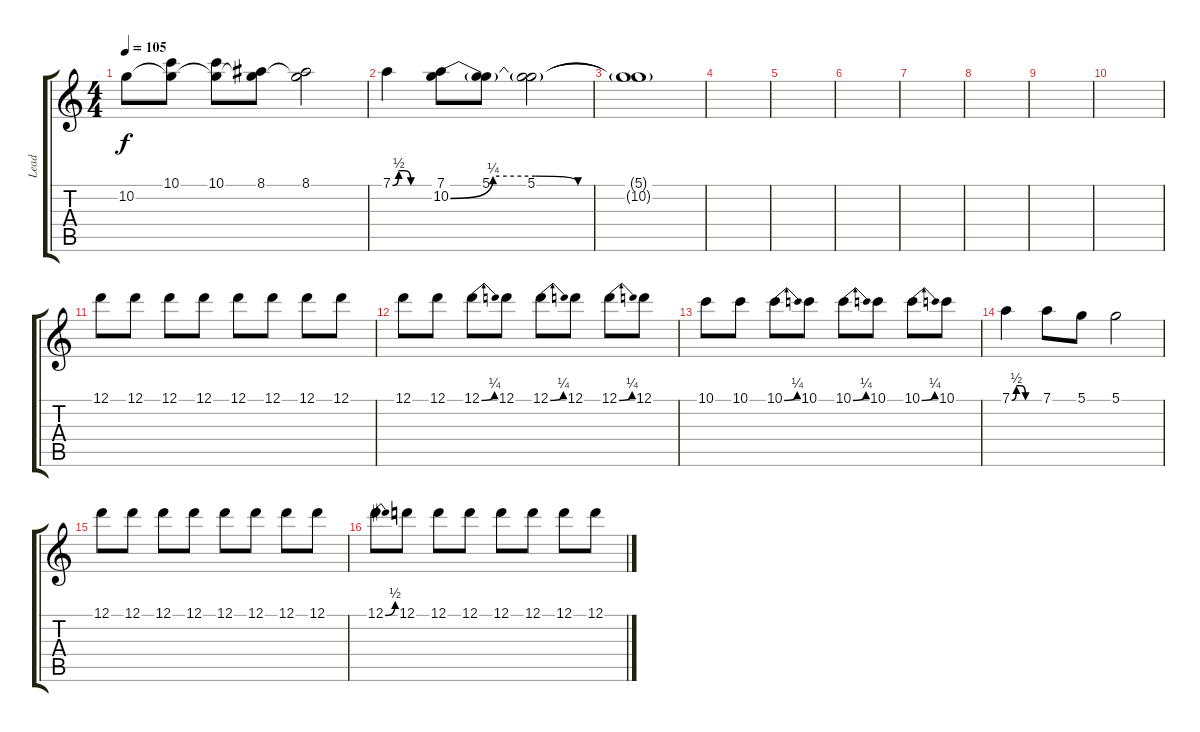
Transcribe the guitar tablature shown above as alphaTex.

\track ("Lead" "Lead") {instrument electricguitarjazz}
\staff {score tabs}
\tuning (D4 A3 F3 C3 G2 D2) {hide}
\ts (4 4)
\tempo 105
\clef g2
\ks c
10.2.8{dy f} (10.1 10.2{t}).8 (10.1 10.2{t}).8 (8.1 10.2{t}).8 (8.1 10.2{t}).2 |
7.1{be (custom 0 0 10 2 20 2 30 0 60 0)}.4 (7.1 10.2{be (custom 0 0 10 1 20 1 30 0 60 0)}).8 (5.1 10.2{t}).8 (5.1 10.2{t}).2 |
(5.1{t} 10.2{t}).1{volume 0} |
|
|
|
|
|
|
|
12.1.8{volume 9} 12.1.8 12.1.8 12.1.8 12.1.8 12.1.8 12.1.8 12.1.8 |
12.1.8 12.1.8 12.1{be (bend 0 0 60 1)}.8 12.1.8 12.1{be (bend 0 0 60 1)}.8 12.1.8 12.1{be (bend 0 0 60 1)}.8 12.1.8 |
10.1.8 10.1.8 10.1{be (bend 0 0 60 1)}.8 10.1.8 10.1{be (bend 0 0 60 1)}.8 10.1.8 10.1{be (bend 0 0 60 1)}.8 10.1.8 |
7.1{be (custom 0 0 10 2 20 2 30 0 60 0)}.4 7.1.8 5.1.8 5.1.2 |
12.1.8 12.1.8 12.1.8 12.1.8 12.1.8 12.1.8 12.1.8 12.1.8 |
12.1{be (bend 0 0 60 2)}.8 12.1.8 12.1.8 12.1.8 12.1.8 12.1.8 12.1.8 12.1.8
